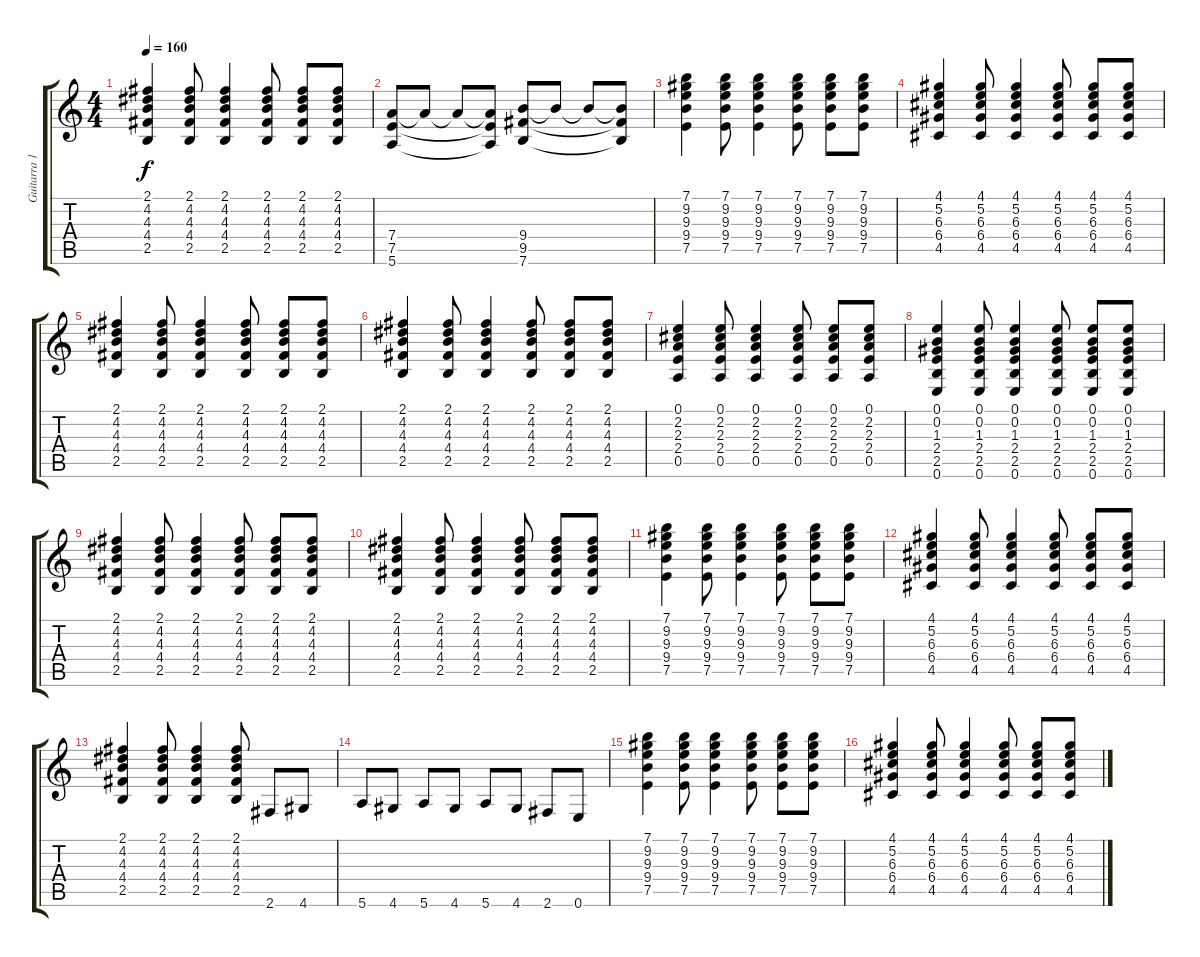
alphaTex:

\track ("Guitarra 1" "Guitarra 1") {instrument distortionguitar}
\staff {score tabs}
\tuning (E4 B3 G3 D3 A2 E2) {hide}
\ts (4 4)
\tempo 160
\clef g2
\ks c
(2.1 4.2 4.3 4.4 2.5).4{dy f} (2.1 4.2 4.3 4.4 2.5).8 (2.1 4.2 4.3 4.4 2.5).4 (2.1 4.2 4.3 4.4 2.5).8 (2.1 4.2 4.3 4.4 2.5).8 (2.1 4.2 4.3 4.4 2.5).8 |
(7.4 7.5 5.6).8 7.4{t}.8 7.4{t}.8 (7.4{t} 7.5{t} 5.6{t}).8 (9.4 9.5 7.6).8 9.4{t}.8 9.4{t}.8 (9.4{t} 9.5{t} 7.6{t}).8 |
(7.1 9.2 9.3 9.4 7.5).4 (7.1 9.2 9.3 9.4 7.5).8 (7.1 9.2 9.3 9.4 7.5).4 (7.1 9.2 9.3 9.4 7.5).8 (7.1 9.2 9.3 9.4 7.5).8 (7.1 9.2 9.3 9.4 7.5).8 |
(4.1 5.2 6.3 6.4 4.5).4 (4.1 5.2 6.3 6.4 4.5).8 (4.1 5.2 6.3 6.4 4.5).4 (4.1 5.2 6.3 6.4 4.5).8 (4.1 5.2 6.3 6.4 4.5).8 (4.1 5.2 6.3 6.4 4.5).8 |
(2.1 4.2 4.3 4.4 2.5).4 (2.1 4.2 4.3 4.4 2.5).8 (2.1 4.2 4.3 4.4 2.5).4 (2.1 4.2 4.3 4.4 2.5).8 (2.1 4.2 4.3 4.4 2.5).8 (2.1 4.2 4.3 4.4 2.5).8 |
(2.1 4.2 4.3 4.4 2.5).4 (2.1 4.2 4.3 4.4 2.5).8 (2.1 4.2 4.3 4.4 2.5).4 (2.1 4.2 4.3 4.4 2.5).8 (2.1 4.2 4.3 4.4 2.5).8 (2.1 4.2 4.3 4.4 2.5).8 |
(0.1 2.2 2.3 2.4 0.5).4 (0.1 2.2 2.3 2.4 0.5).8 (0.1 2.2 2.3 2.4 0.5).4 (0.1 2.2 2.3 2.4 0.5).8 (0.1 2.2 2.3 2.4 0.5).8 (0.1 2.2 2.3 2.4 0.5).8 |
(0.1 0.2 1.3 2.4 2.5 0.6).4 (0.1 0.2 1.3 2.4 2.5 0.6).8 (0.1 0.2 1.3 2.4 2.5 0.6).4 (0.1 0.2 1.3 2.4 2.5 0.6).8 (0.1 0.2 1.3 2.4 2.5 0.6).8 (0.1 0.2 1.3 2.4 2.5 0.6).8 |
(2.1 4.2 4.3 4.4 2.5).4 (2.1 4.2 4.3 4.4 2.5).8 (2.1 4.2 4.3 4.4 2.5).4 (2.1 4.2 4.3 4.4 2.5).8 (2.1 4.2 4.3 4.4 2.5).8 (2.1 4.2 4.3 4.4 2.5).8 |
(2.1 4.2 4.3 4.4 2.5).4 (2.1 4.2 4.3 4.4 2.5).8 (2.1 4.2 4.3 4.4 2.5).4 (2.1 4.2 4.3 4.4 2.5).8 (2.1 4.2 4.3 4.4 2.5).8 (2.1 4.2 4.3 4.4 2.5).8 |
(7.1 9.2 9.3 9.4 7.5).4 (7.1 9.2 9.3 9.4 7.5).8 (7.1 9.2 9.3 9.4 7.5).4 (7.1 9.2 9.3 9.4 7.5).8 (7.1 9.2 9.3 9.4 7.5).8 (7.1 9.2 9.3 9.4 7.5).8 |
(4.1 5.2 6.3 6.4 4.5).4 (4.1 5.2 6.3 6.4 4.5).8 (4.1 5.2 6.3 6.4 4.5).4 (4.1 5.2 6.3 6.4 4.5).8 (4.1 5.2 6.3 6.4 4.5).8 (4.1 5.2 6.3 6.4 4.5).8 |
(2.1 4.2 4.3 4.4 2.5).4 (2.1 4.2 4.3 4.4 2.5).8 (2.1 4.2 4.3 4.4 2.5).4 (2.1 4.2 4.3 4.4 2.5).8 2.6.8{volume 16} 4.6.8 |
5.6.8 4.6.8 5.6.8 4.6.8 5.6.8 4.6.8 2.6.8 0.6.8 |
(7.1 9.2 9.3 9.4 7.5).4{volume 10} (7.1 9.2 9.3 9.4 7.5).8 (7.1 9.2 9.3 9.4 7.5).4 (7.1 9.2 9.3 9.4 7.5).8 (7.1 9.2 9.3 9.4 7.5).8 (7.1 9.2 9.3 9.4 7.5).8 |
(4.1 5.2 6.3 6.4 4.5).4 (4.1 5.2 6.3 6.4 4.5).8 (4.1 5.2 6.3 6.4 4.5).4 (4.1 5.2 6.3 6.4 4.5).8 (4.1 5.2 6.3 6.4 4.5).8 (4.1 5.2 6.3 6.4 4.5).8
